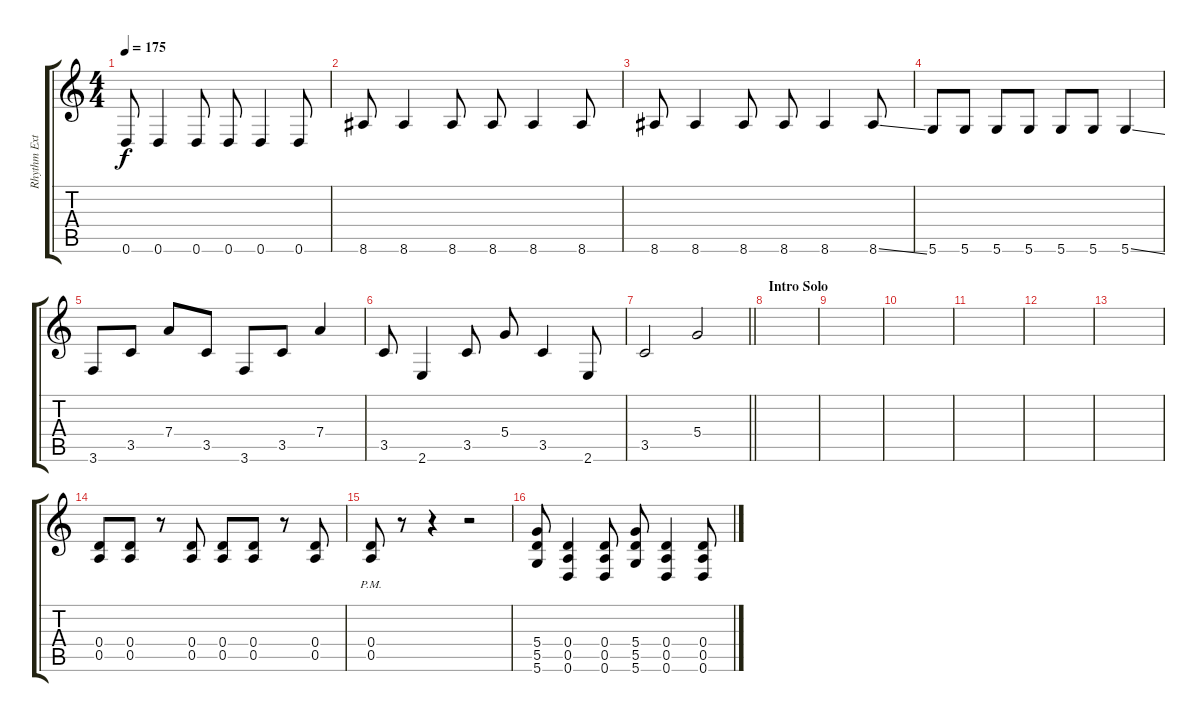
\track ("Rhythm Extra" "Rhythm Ext") {instrument distortionguitar}
\staff {score tabs}
\tuning (E4 B3 G3 D3 A2 D2) {hide}
\ts (4 4)
\tempo 175
\clef g2
\ks c
0.6.8{dy f} 0.6.4 0.6.8 0.6.8 0.6.4 0.6.8 |
8.6.8 8.6.4 8.6.8 8.6.8 8.6.4 8.6.8 |
8.6.8 8.6.4 8.6.8 8.6.8 8.6.4 8.6{ss}.8 |
5.6.8 5.6.8 5.6.8 5.6.8 5.6.8 5.6.8 5.6{ss}.4 |
3.6.8 3.5.8 7.4.8 3.5.8 3.6.8 3.5.8 7.4.4 |
3.5.8 2.6.4 3.5.8 5.4.8 3.5.4 2.6.8 |
\barLineRight lightlight
3.5.2 5.4.2 |
\section ("" "Intro Solo")
|
|
|
|
|
|
(0.4 0.5).8 (0.4 0.5).8 r.8 (0.4 0.5).8 (0.4 0.5).8 (0.4 0.5).8 r.8 (0.4 0.5).8 |
(0.4{pm} 0.5).8 r.8 r.4 r.2 |
(5.4 5.5 5.6).8 (0.4 0.5 0.6).4 (0.4 0.5 0.6).8 (5.4 5.5 5.6).8 (0.4 0.5 0.6).4 (0.4 0.5 0.6).8
